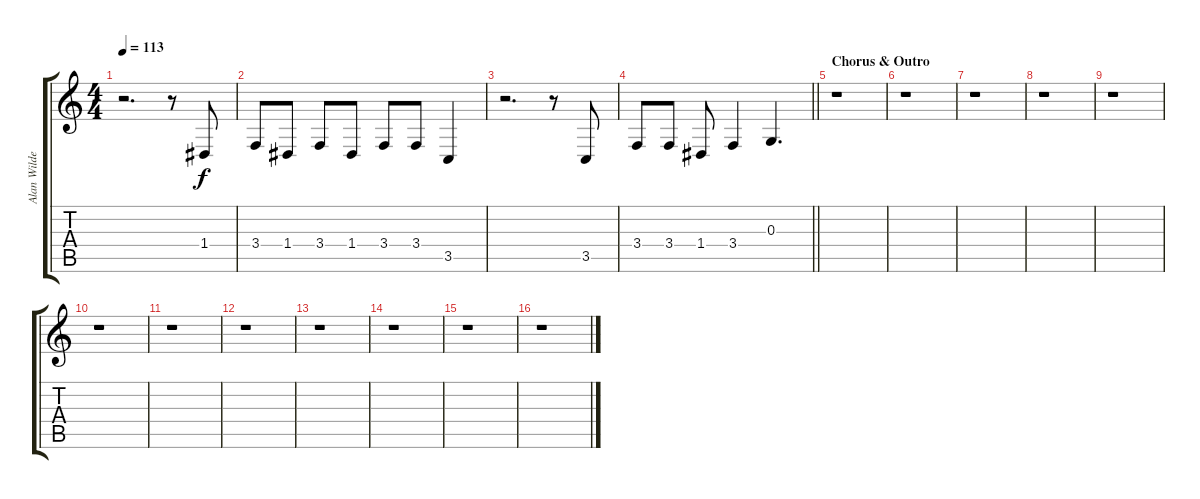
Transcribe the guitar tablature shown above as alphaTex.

\track ("Alan Wilder - Back Vocals" "Alan Wilde") {instrument baritonesax}
\staff {score tabs}
\tuning (E4 B3 G3 D3 A2 E2) {hide}
\ts (4 4)
\tempo 113
\clef g2
\ks c
r.2{d dy f} r.8 1.4.8 |
3.4.8 1.4.8 3.4.8 1.4.8 3.4.8 3.4.8 3.5.4 |
r.2{d} r.8 3.5.8 |
\barLineRight lightlight
3.4.8 3.4.8 1.4.8 3.4.4 0.3.4{d} |
\section ("" "Chorus & Outro")
r.1 |
r.1 |
r.1 |
r.1 |
r.1 |
r.1 |
r.1 |
r.1 |
r.1 |
r.1 |
r.1 |
r.1
